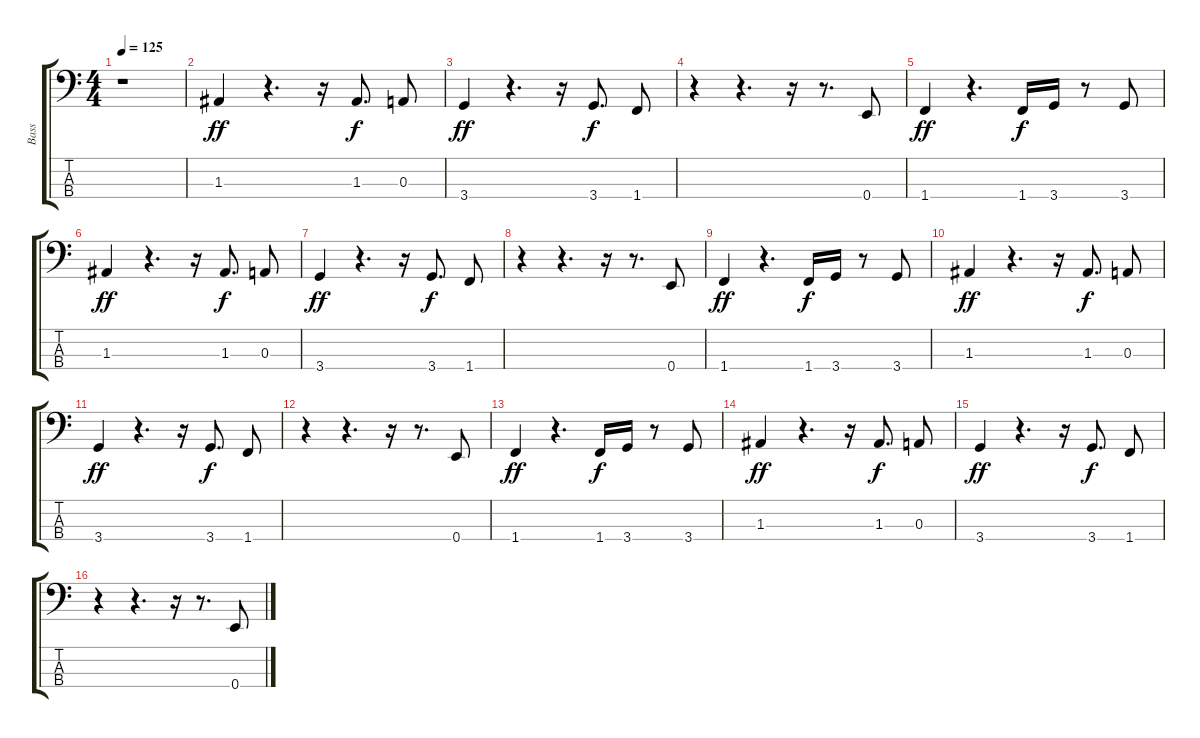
\track ("Bass      " "Bass      ") {instrument electricbassfinger}
\staff {score tabs}
\tuning (G2 D2 A1 E1) {hide}
\ts (4 4)
\tempo 125
\clef f4
\ks c
r.1{dy ff} |
1.3.4 r.4{d} r.16 1.3.8{d dy f} 0.3.8 |
3.4.4{dy ff} r.4{d} r.16 3.4.8{d dy f} 1.4.8 |
r.4 r.4{d} r.16 r.8{d} 0.4.8 |
1.4.4{dy ff} r.4{d} 1.4.16{dy f} 3.4.16 r.8 3.4.8 |
1.3.4{dy ff} r.4{d} r.16 1.3.8{d dy f} 0.3.8 |
3.4.4{dy ff} r.4{d} r.16 3.4.8{d dy f} 1.4.8 |
r.4 r.4{d} r.16 r.8{d} 0.4.8 |
1.4.4{dy ff} r.4{d} 1.4.16{dy f} 3.4.16 r.8 3.4.8 |
1.3.4{dy ff} r.4{d} r.16 1.3.8{d dy f} 0.3.8 |
3.4.4{dy ff} r.4{d} r.16 3.4.8{d dy f} 1.4.8 |
r.4 r.4{d} r.16 r.8{d} 0.4.8 |
1.4.4{dy ff} r.4{d} 1.4.16{dy f} 3.4.16 r.8 3.4.8 |
1.3.4{dy ff} r.4{d} r.16 1.3.8{d dy f} 0.3.8 |
3.4.4{dy ff} r.4{d} r.16 3.4.8{d dy f} 1.4.8 |
r.4 r.4{d} r.16 r.8{d} 0.4.8
